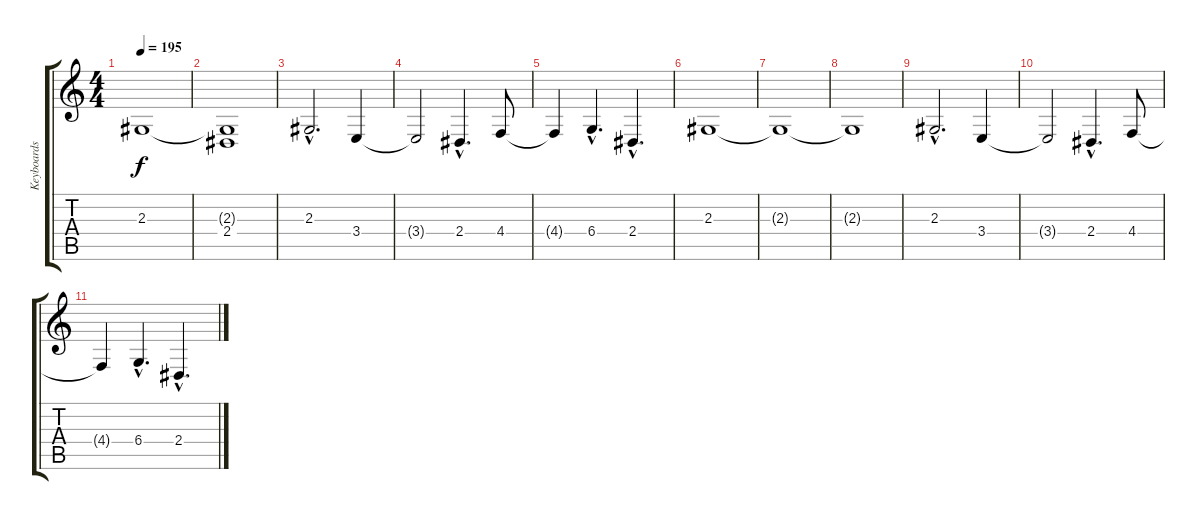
\track ("Keyboards 4" "Keyboards ") {instrument stringensemble1}
\staff {score tabs}
\tuning (Eb4 Bb3 Gb3 Db3 Ab2 Eb2) {hide}
\ts (4 4)
\tempo 195
\clef g2
\ks c
2.3{t}.1{dy f} |
(2.3{t} 2.4{t}).1 |
2.3{hac}.2{d} 3.4.4 |
3.4{t}.2 2.4{hac}.4{d} 4.4.8 |
4.4{t}.4 6.4{hac}.4{d} 2.4{hac}.4{d} |
2.3.1 |
2.3{t}.1 |
2.3{t}.1 |
2.3{hac}.2{d} 3.4.4 |
3.4{t}.2 2.4{hac}.4{d} 4.4.8 |
4.4{t}.4 6.4{hac}.4{d} 2.4{hac}.4{d}
